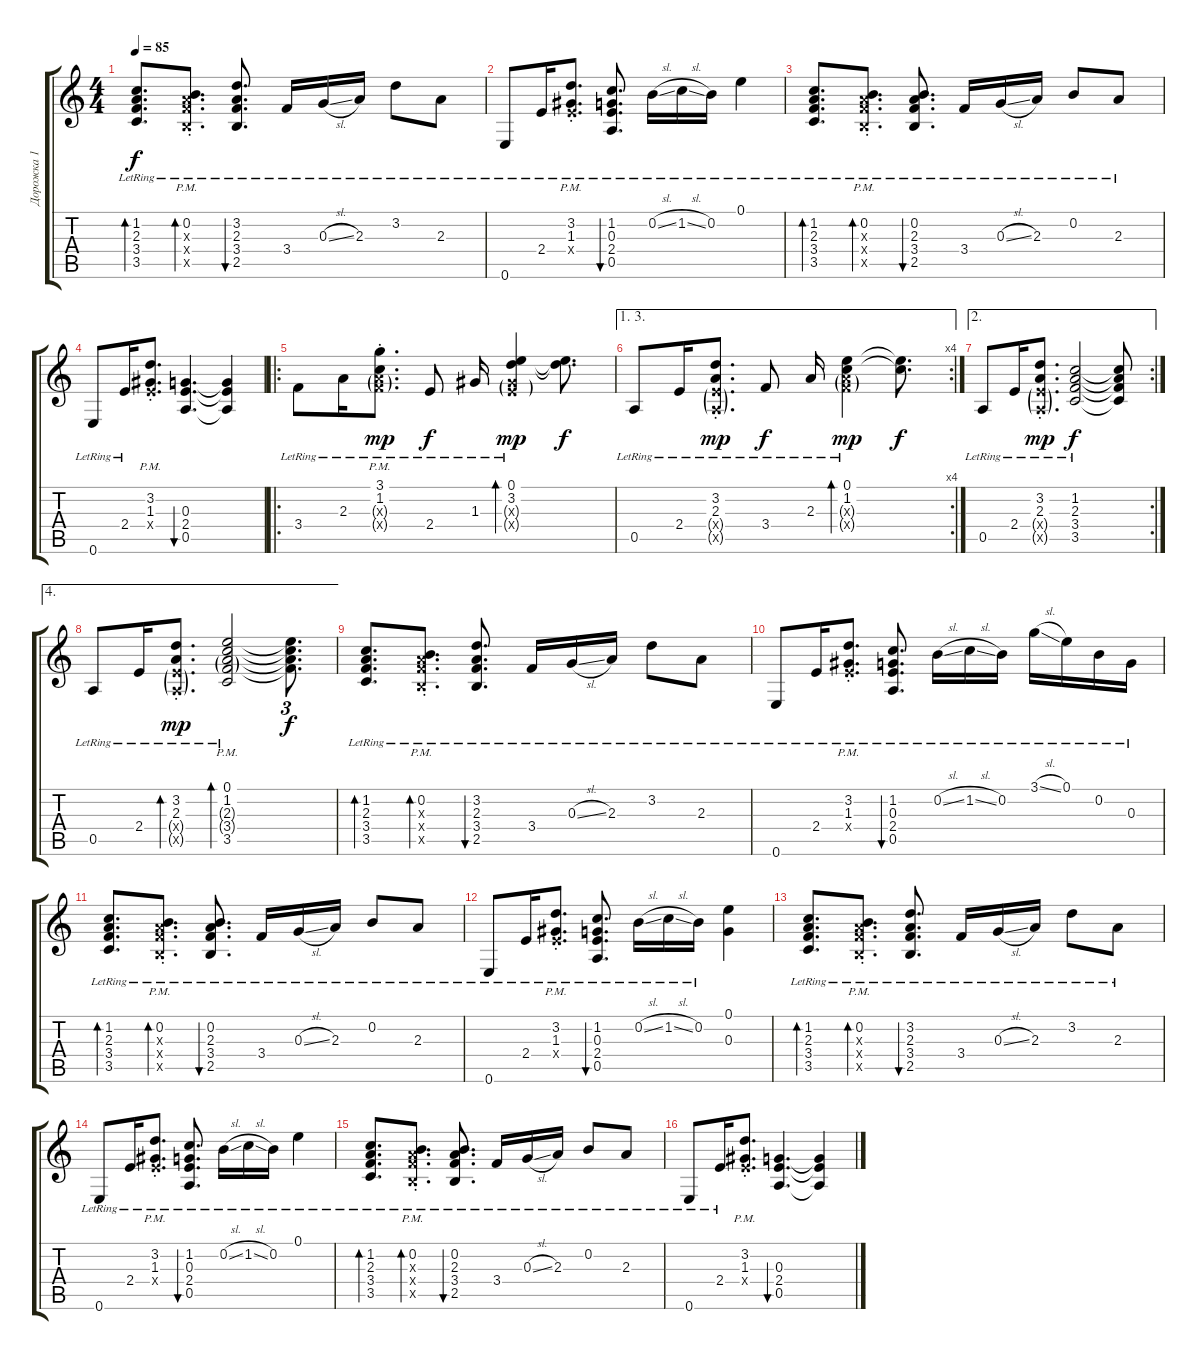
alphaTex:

\track ("Дорожка 1" "Дорожка 1") {instrument electricguitarjazz}
\staff {score tabs}
\tuning (E4 B3 G3 D3 A2 E2) {hide}
\ts (4 4)
\tempo 85
\clef g2
\ks c
(1.2{lr} 2.3{lr} 3.4{lr} 3.5{lr}).8{d bd 60 dy f} (0.2{st lr} 2.3{pm st x} 3.4{pm st x} 2.5{pm st x}).8{d bd 60} (3.2{lr} 2.3{lr} 3.4{lr} 2.5{lr}).8{d bu 60} 3.4{lr}.16 0.3{sl lr}.16 2.3{lr}.16 3.2{lr}.8 2.3{lr}.8 |
0.6{lr}.8 2.4{lr}.16 (3.2{st lr} 1.3{st lr} 2.4{pm st x}).8{d} (1.2{lr} 0.3{lr} 2.4{lr} 0.5{lr}).8{d bu 60} 0.2{sl lr}.16 1.2{sl lr}.16 0.2{lr}.16 0.1{lr}.4 |
(1.2{lr} 2.3{lr} 3.4{lr} 3.5{lr}).8{d bd 120} (0.2{st lr} 2.3{pm st x} 3.4{pm st x} 2.5{pm st x}).8{d bd 120} (0.2{lr} 2.3{lr} 3.4{lr} 2.5{lr}).8{d bu 30 volume 8} 3.4{lr}.16 0.3{sl lr}.16 2.3{lr}.16 0.2{lr}.8 2.3{lr}.8 |
0.6{lr}.8 2.4{lr}.16 (3.2{st} 1.3{st} 2.4{pm st x}).8{d} (0.3 2.4 0.5).4{d bu 120} (0.3{t} 2.4{t} 0.5{t}).4 |
\ro
3.4{lr}.8 2.3{lr}.16 (3.1{st lr} 1.2{st lr} 2.3{g pm x} 3.4{g pm x}).8{d dy mp} 2.4{lr}.8{dy f} 1.3{lr}.16 (0.1{lr} 3.2{lr} 1.3{g x} 2.4{g x}).4{bd 120 dy mp} (0.1{t} 3.2{t}).8{d dy f} |
\ae (1 3)
\rc 4
0.5{lr}.8 2.4{lr}.16 (3.2{st lr} 2.3{st lr} 2.4{g x} 0.5{g x}).8{d dy mp} 3.4{lr}.8{dy f} 2.3{lr}.16 (0.1{lr} 1.2{lr} 2.3{g x} 3.4{g x}).4{bd 120 dy mp} (0.1{t} 1.2{t}).8{d dy f} |
\ae 2
\rc 2
0.5{lr}.8 2.4{lr}.16 (3.2{st lr} 2.3{st lr} 2.4{g x} 0.5{g x}).8{d dy mp} (1.2 2.3 3.4{lr} 3.5).2{dy f} (1.2{t} 2.3{t} 3.4{t} 3.5{t}).8 |
\ae 4
0.5{lr}.8{volume 16} 2.4{lr}.16 (3.2{st lr} 2.3{st lr} 2.4{g x} 0.5{g x}).8{d bd 120 dy mp} (0.1{lr} 1.2{lr} 2.3{g pm} 3.4{g pm} 3.5).2{bd 120} (0.1{t} 1.2{t} 2.3{t} 3.4{t}).8{d tu (3 2) dy f} |
(1.2{lr} 2.3{lr} 3.4{lr} 3.5{lr}).8{d bd 60} (0.2{st lr} 2.3{pm st x} 3.4{pm st x} 2.5{pm st x}).8{d bd 60} (3.2{lr} 2.3{lr} 3.4{lr} 2.5{lr}).8{d bu 60} 3.4{lr}.16 0.3{sl lr}.16 2.3{lr}.16 3.2{lr}.8 2.3{lr}.8 |
0.6{lr}.8 2.4{lr}.16 (3.2{st lr} 1.3{st lr} 2.4{pm st x}).8{d} (1.2{lr} 0.3{lr} 2.4{lr} 0.5{lr}).8{d bu 60} 0.2{sl lr}.16 1.2{sl lr}.16 0.2{lr}.16 3.1{sl lr}.16 0.1{lr}.16 0.2{lr}.16 0.3{lr}.16 |
(1.2{lr} 2.3{lr} 3.4{lr} 3.5{lr}).8{d bd 120} (0.2{st lr} 2.3{pm st x} 3.4{pm st x} 2.5{pm st x}).8{d bd 120} (0.2{lr} 2.3{lr} 3.4{lr} 2.5{lr}).8{d bu 30} 3.4{lr}.16 0.3{sl lr}.16 2.3{lr}.16 0.2{lr}.8 2.3{lr}.8 |
0.6{lr}.8 2.4{lr}.16 (3.2{st lr} 1.3{st lr} 2.4{pm st x}).8{d} (1.2{lr} 0.3{lr} 2.4{lr} 0.5{lr}).8{d bu 120} 0.2{sl lr}.16 1.2{sl lr}.16 0.2{lr}.16 (0.1 0.3).4 |
(1.2{lr} 2.3{lr} 3.4{lr} 3.5{lr}).8{d bd 60} (0.2{st lr} 2.3{pm st x} 3.4{pm st x} 2.5{pm st x}).8{d bd 60} (3.2{lr} 2.3{lr} 3.4{lr} 2.5{lr}).8{d bu 60} 3.4{lr}.16 0.3{sl lr}.16 2.3{lr}.16 3.2{lr}.8 2.3{lr}.8 |
0.6{lr}.8 2.4{lr}.16 (3.2{st lr} 1.3{st lr} 2.4{pm st x}).8{d} (1.2{lr} 0.3{lr} 2.4{lr} 0.5{lr}).8{d bu 60} 0.2{sl lr}.16 1.2{sl lr}.16 0.2{lr}.16 0.1{lr}.4 |
(1.2{lr} 2.3{lr} 3.4{lr} 3.5{lr}).8{d bd 120} (0.2{st lr} 2.3{pm st x} 3.4{pm st x} 2.5{pm st x}).8{d bd 120} (0.2{lr} 2.3{lr} 3.4{lr} 2.5{lr}).8{d bu 30 volume 8} 3.4{lr}.16 0.3{sl lr}.16 2.3{lr}.16 0.2{lr}.8 2.3{lr}.8 |
0.6{lr}.8 2.4{lr}.16 (3.2{st} 1.3{st} 2.4{pm st x}).8{d} (0.3 2.4 0.5).4{d bu 120} (0.3{t} 2.4{t} 0.5{t}).4
